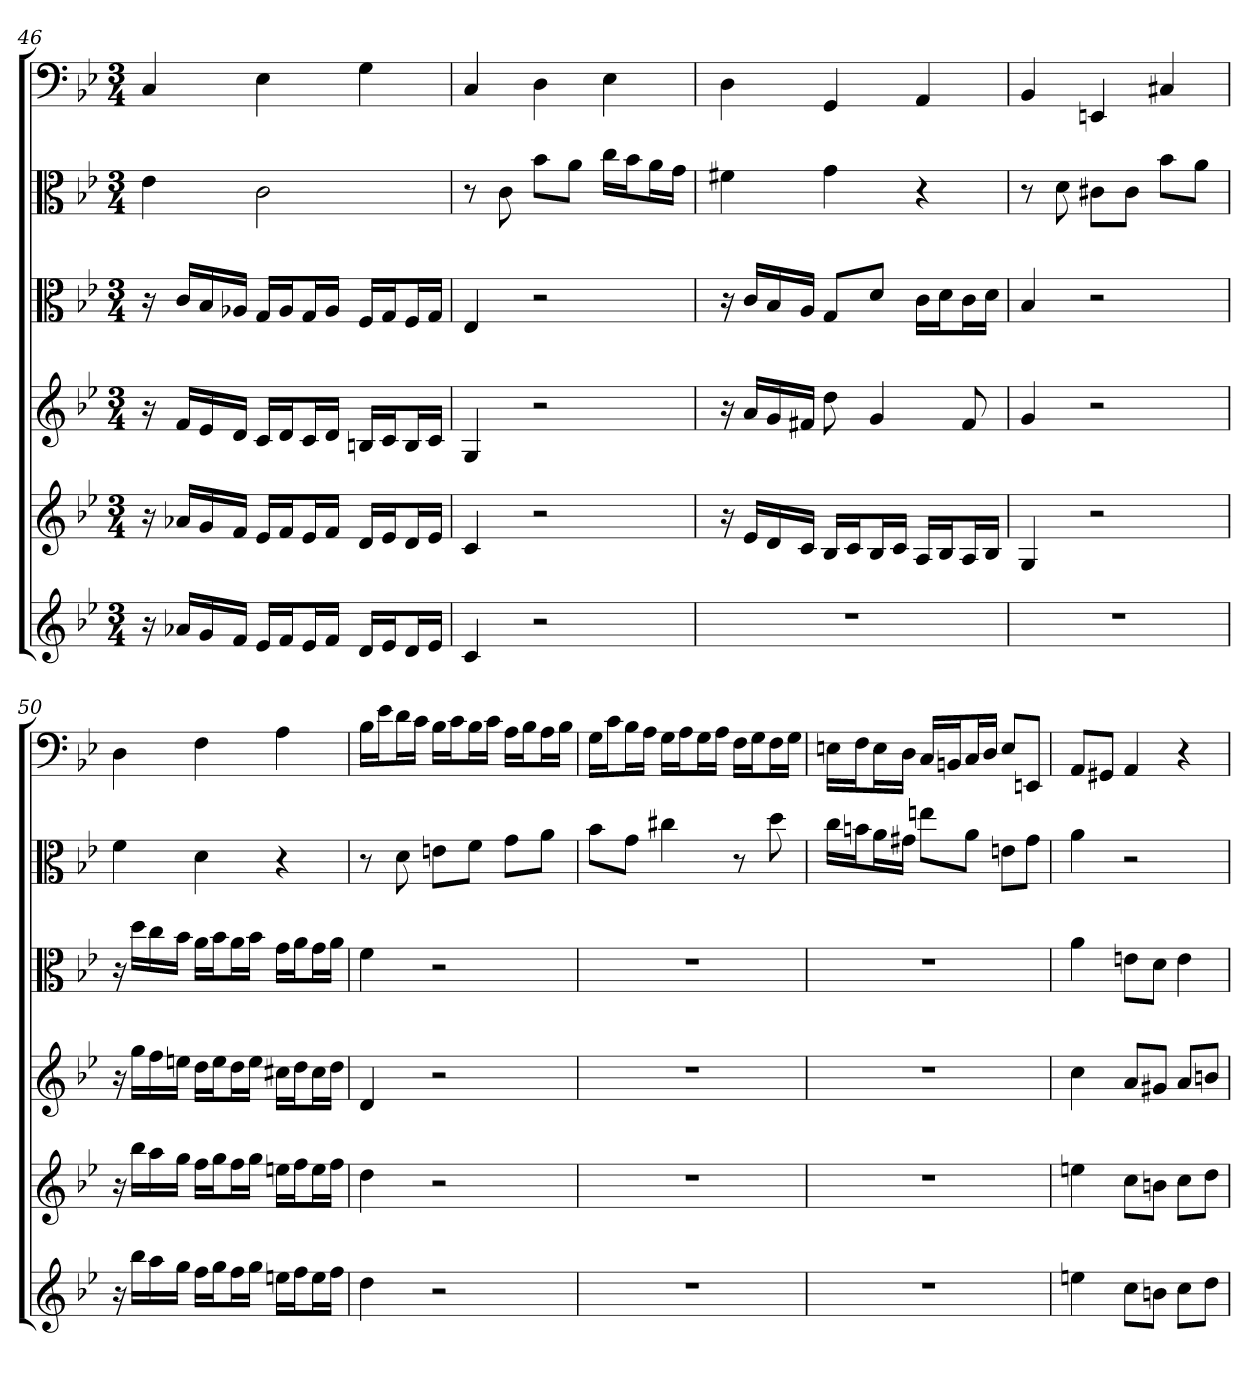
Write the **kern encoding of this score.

**kern	**kern	**kern	**kern	**kern	**kern
*part6	*part5	*part4	*part3	*part2	*part1
*staff6	*staff5	*staff4	*staff3	*staff2	*staff1
*	*	*	*clefC3	*clefC3	*clefF4
*k[b-e-]	*k[b-e-]	*k[b-e-]	*k[b-e-]	*k[b-e-]	*k[b-e-]
*B-:	*B-:	*B-:	*B-:	*B-:	*B-:
*M3/4	*M3/4	*M3/4	*M3/4	*M3/4	*M3/4
=46	=46	=46	=46	=46	=46
16r	16r	16r	16r	4e-	4C
16a-XLL	16a-XLL	16fLL	16c/LL	.	.
16g	16g	16e-	16B-/	.	.
16fJJ	16fJJ	16dJJ	16A-X/JJ	.	.
16e-LL	16e-LL	16cLL	16G/LL	2c	4E-
16fJ	16fJ	16dJ	16A-/J	.	.
16e-L	16e-L	16cL	16G/L	.	.
16fJJ	16fJJ	16dJJ	16A-/JJ	.	.
16dLL	16dLL	16BnLL	16F/LL	.	4G
16e-J	16e-J	16cJ	16G/J	.	.
16dL	16dL	16BL	16F/L	.	.
16e-JJ	16e-JJ	16cJJ	16G/JJ	.	.
=47	=47	=47	=47	=47	=47
4c	4c	4G	4E-	8r	4C
.	.	.	.	8c	.
2r	2r	2r	2r	8b-\L	4D
.	.	.	.	8a\J	.
.	.	.	.	16cc\LL	4E-
.	.	.	.	16b-\J	.
.	.	.	.	16a\L	.
.	.	.	.	16g\JJ	.
=48	=48	=48	=48	=48	=48
2.r	16r	16r	16r	4f#X	4D
.	16e-LL	16aLL	16c/LL	.	.
.	16d	16g	16B-/	.	.
.	16cJJ	16f#XJJ	16A/JJ	.	.
.	16B-LL	8dd	8G/L	4g	4GG
.	16cJ	.	.	.	.
.	16B-L	4g	8d/J	.	.
.	16cJJ	.	.	.	.
.	16ALL	.	16c\LL	4r	4AA
.	16B-J	.	16d\J	.	.
.	16AL	8f#	16c\L	.	.
.	16B-JJ	.	16d\JJ	.	.
=49	=49	=49	=49	=49	=49
2.r	4G	4g	4B-	8r	4BB-
.	.	.	.	8d	.
.	2r	2r	2r	8c#X\L	4EEn
.	.	.	.	8c#\J	.
.	.	.	.	8b-\L	4C#X
.	.	.	.	8a\J	.
=50	=50	=50	=50	=50	=50
16r	16r	16r	16r	4f	4D
16bb-LL	16bb-LL	16ggLL	16dd\LL	.	.
16aa	16aa	16ff	16cc\	.	.
16ggJJ	16ggJJ	16eenJJ	16b-\JJ	.	.
16ffLL	16ffLL	16ddLL	16a\LL	4d	4F
16ggJ	16ggJ	16eeJ	16b-\J	.	.
16ffL	16ffL	16ddL	16a\L	.	.
16ggJJ	16ggJJ	16eeJJ	16b-\JJ	.	.
16eenLL	16eenLL	16cc#XLL	16g\LL	4r	4A
16ffJ	16ffJ	16ddJ	16a\J	.	.
16eeL	16eeL	16cc#L	16g\L	.	.
16ffJJ	16ffJJ	16ddJJ	16a\JJ	.	.
=51	=51	=51	=51	=51	=51
4dd	4dd	4d	4f	8r	16B-\LL
.	.	.	.	.	16e-\J
.	.	.	.	8d	16d\L
.	.	.	.	.	16c\JJ
2r	2r	2r	2r	8en\L	16B-\LL
.	.	.	.	.	16c\J
.	.	.	.	8f\J	16B-\L
.	.	.	.	.	16c\JJ
.	.	.	.	8g\L	16A\LL
.	.	.	.	.	16B-\J
.	.	.	.	8a\J	16A\L
.	.	.	.	.	16B-\JJ
=52	=52	=52	=52	=52	=52
2.r	2.r	2.r	2.r	8b-\L	16G\LL
.	.	.	.	.	16c\J
.	.	.	.	8g\J	16B-\L
.	.	.	.	.	16A\JJ
.	.	.	.	4cc#X	16G\LL
.	.	.	.	.	16A\J
.	.	.	.	.	16G\L
.	.	.	.	.	16A\JJ
.	.	.	.	8r	16F\LL
.	.	.	.	.	16G\J
.	.	.	.	8dd	16F\L
.	.	.	.	.	16G\JJ
=53	=53	=53	=53	=53	=53
2.r	2.r	2.r	2.r	16cc\LL	16En\LL
.	.	.	.	16bn\J	16F\J
.	.	.	.	16a\L	16E\L
.	.	.	.	16g#X\JJ	16D\JJ
.	.	.	.	8een\L	16C/LL
.	.	.	.	.	16BBn/J
.	.	.	.	8a\J	16C/L
.	.	.	.	.	16D/JJ
.	.	.	.	8en\L	8E/L
.	.	.	.	8g#\J	8EEn/J
=54	=54	=54	=54	=54	=54
4een	4een	4cc	4a	4a	8AA/L
.	.	.	.	.	8GG#X/J
8ccL	8ccL	8aL	8en\L	2r	4AA
8bnJ	8bnJ	8g#XJ	8d\J	.	.
8ccL	8ccL	8aL	4e	.	4r
8ddJ	8ddJ	8bnJ	.	.	.
=	=	=	=	=	=
*-	*-	*-	*-	*-	*-
